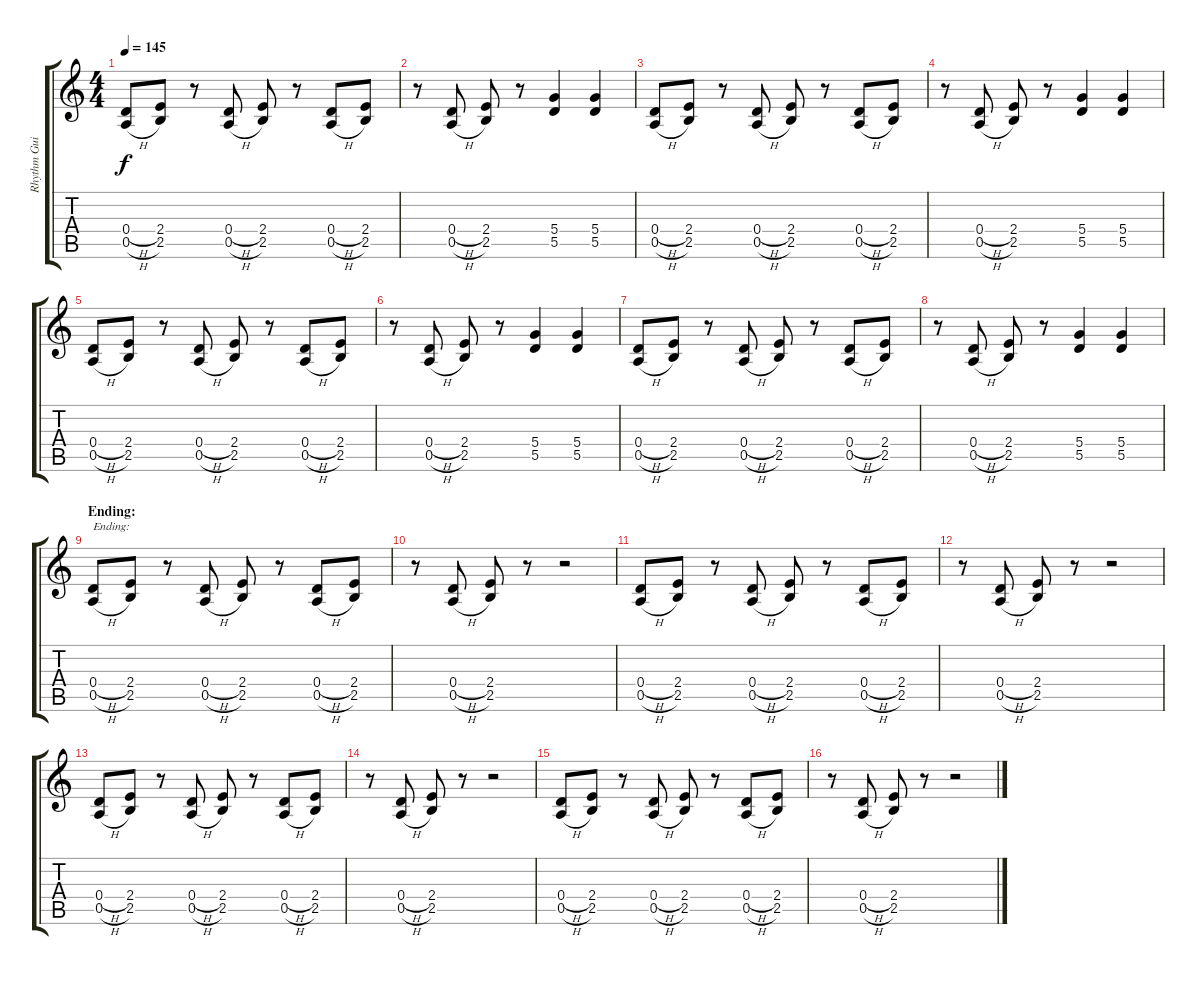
\track ("Rhythm Guitar 2" "Rhythm Gui") {instrument distortionguitar}
\staff {score tabs}
\tuning (E4 B3 G3 D3 A2 E2) {hide}
\ts (4 4)
\tempo 145
\clef g2
\ks c
(0.4{h} 0.5{h}).8{dy f} (2.4 2.5).8 r.8 (0.4{h} 0.5{h}).8 (2.4 2.5).8 r.8 (0.4{h} 0.5{h}).8 (2.4 2.5).8 |
r.8 (0.4{h} 0.5{h}).8 (2.4 2.5).8 r.8 (5.4 5.5).4 (5.4 5.5).4 |
(0.4{h} 0.5{h}).8 (2.4 2.5).8 r.8 (0.4{h} 0.5{h}).8 (2.4 2.5).8 r.8 (0.4{h} 0.5{h}).8 (2.4 2.5).8 |
r.8 (0.4{h} 0.5{h}).8 (2.4 2.5).8 r.8 (5.4 5.5).4 (5.4 5.5).4 |
(0.4{h} 0.5{h}).8 (2.4 2.5).8 r.8 (0.4{h} 0.5{h}).8 (2.4 2.5).8 r.8 (0.4{h} 0.5{h}).8 (2.4 2.5).8 |
r.8 (0.4{h} 0.5{h}).8 (2.4 2.5).8 r.8 (5.4 5.5).4 (5.4 5.5).4 |
(0.4{h} 0.5{h}).8 (2.4 2.5).8 r.8 (0.4{h} 0.5{h}).8 (2.4 2.5).8 r.8 (0.4{h} 0.5{h}).8 (2.4 2.5).8 |
r.8 (0.4{h} 0.5{h}).8 (2.4 2.5).8 r.8 (5.4 5.5).4 (5.4 5.5).4 |
\section ("" "Ending:")
(0.4{h} 0.5{h}).8{txt "Ending:"} (2.4 2.5).8 r.8 (0.4{h} 0.5{h}).8 (2.4 2.5).8 r.8 (0.4{h} 0.5{h}).8 (2.4 2.5).8 |
r.8 (0.4{h} 0.5{h}).8 (2.4 2.5).8 r.8 r.2 |
(0.4{h} 0.5{h}).8 (2.4 2.5).8 r.8 (0.4{h} 0.5{h}).8 (2.4 2.5).8 r.8 (0.4{h} 0.5{h}).8 (2.4 2.5).8 |
r.8 (0.4{h} 0.5{h}).8 (2.4 2.5).8 r.8 r.2 |
(0.4{h} 0.5{h}).8 (2.4 2.5).8 r.8 (0.4{h} 0.5{h}).8 (2.4 2.5).8 r.8 (0.4{h} 0.5{h}).8 (2.4 2.5).8 |
r.8 (0.4{h} 0.5{h}).8 (2.4 2.5).8 r.8 r.2 |
(0.4{h} 0.5{h}).8 (2.4 2.5).8 r.8 (0.4{h} 0.5{h}).8 (2.4 2.5).8 r.8 (0.4{h} 0.5{h}).8 (2.4 2.5).8 |
r.8 (0.4{h} 0.5{h}).8 (2.4 2.5).8 r.8 r.2
